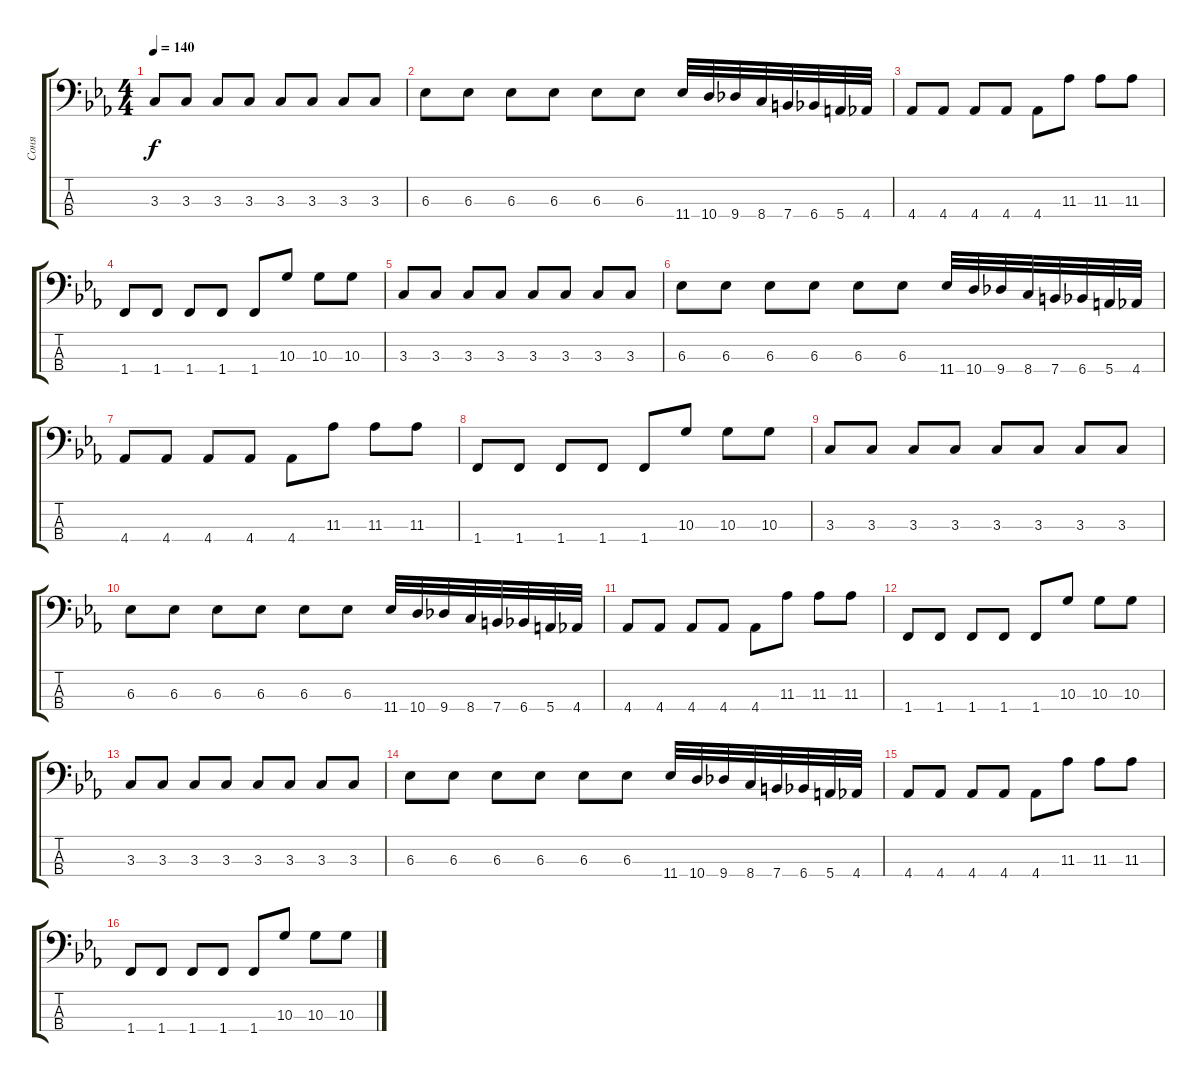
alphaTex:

\track ("Соня" "Соня") {instrument electricbassfinger}
\staff {score tabs}
\tuning (G2 D2 A1 E1) {hide}
\ts (4 4)
\tempo 140
\clef f4
\ks eb
3.3.8{dy f} 3.3.8 3.3.8 3.3.8 3.3.8 3.3.8 3.3.8 3.3.8 |
6.3.8 6.3.8 6.3.8 6.3.8 6.3.8 6.3.8 11.4.32 10.4.32 9.4.32 8.4.32 7.4.32 6.4.32 5.4.32 4.4.32 |
4.4.8 4.4.8 4.4.8 4.4.8 4.4.8 11.3.8 11.3.8 11.3.8 |
1.4.8 1.4.8 1.4.8 1.4.8 1.4.8 10.3.8 10.3.8 10.3.8 |
3.3.8 3.3.8 3.3.8 3.3.8 3.3.8 3.3.8 3.3.8 3.3.8 |
6.3.8 6.3.8 6.3.8 6.3.8 6.3.8 6.3.8 11.4.32 10.4.32 9.4.32 8.4.32 7.4.32 6.4.32 5.4.32 4.4.32 |
4.4.8 4.4.8 4.4.8 4.4.8 4.4.8 11.3.8 11.3.8 11.3.8 |
1.4.8 1.4.8 1.4.8 1.4.8 1.4.8 10.3.8 10.3.8 10.3.8 |
3.3.8 3.3.8 3.3.8 3.3.8 3.3.8 3.3.8 3.3.8 3.3.8 |
6.3.8 6.3.8 6.3.8 6.3.8 6.3.8 6.3.8 11.4.32 10.4.32 9.4.32 8.4.32 7.4.32 6.4.32 5.4.32 4.4.32 |
4.4.8 4.4.8 4.4.8 4.4.8 4.4.8 11.3.8 11.3.8 11.3.8 |
1.4.8 1.4.8 1.4.8 1.4.8 1.4.8 10.3.8 10.3.8 10.3.8 |
3.3.8 3.3.8 3.3.8 3.3.8 3.3.8 3.3.8 3.3.8 3.3.8 |
6.3.8 6.3.8 6.3.8 6.3.8 6.3.8 6.3.8 11.4.32 10.4.32 9.4.32 8.4.32 7.4.32 6.4.32 5.4.32 4.4.32 |
4.4.8 4.4.8 4.4.8 4.4.8 4.4.8 11.3.8 11.3.8 11.3.8 |
1.4.8 1.4.8 1.4.8 1.4.8 1.4.8 10.3.8 10.3.8 10.3.8
